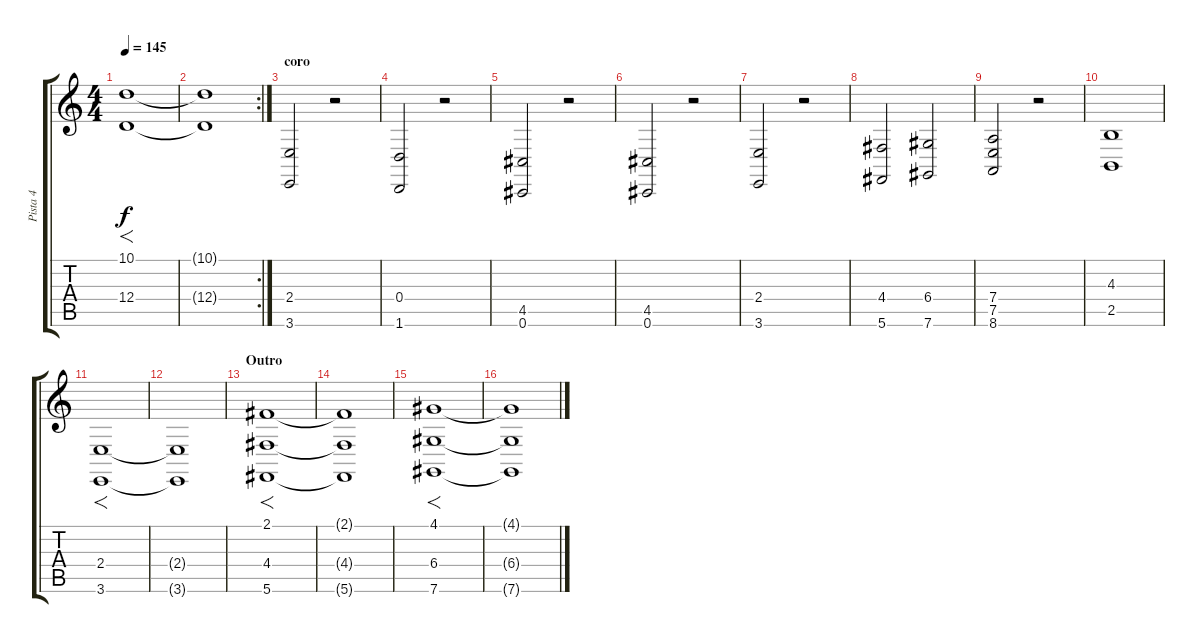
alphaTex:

\track ("Pista 4" "Pista 4") {instrument trumpet}
\staff {score tabs}
\tuning (E4 B3 G3 D3 A2 Db2) {hide}
\ts (4 4)
\tempo 145
\clef g2
\ks c
(10.1 12.4).1{f dy f} |
\rc 2
(10.1{t} 12.4{t}).1 |
\section ("" "coro")
(2.4 3.6).2{instrument trumpet} r.2 |
(0.4 1.6).2 r.2 |
(4.5 0.6).2 r.2 |
(4.5 0.6).2 r.2 |
(2.4 3.6).2 r.2 |
(4.4 5.6).2 (6.4 7.6).2 |
(7.4 7.5 8.6).2 r.2 |
(4.3 2.5).1 |
(2.4 3.6).1{f} |
(2.4{t} 3.6{t}).1 |
\section ("" "Outro")
(2.1 4.4 5.6).1{f instrument stringensemble2} |
(2.1{t} 4.4{t} 5.6{t}).1 |
(4.1 6.4 7.6).1{f} |
(4.1{t} 6.4{t} 7.6{t}).1
